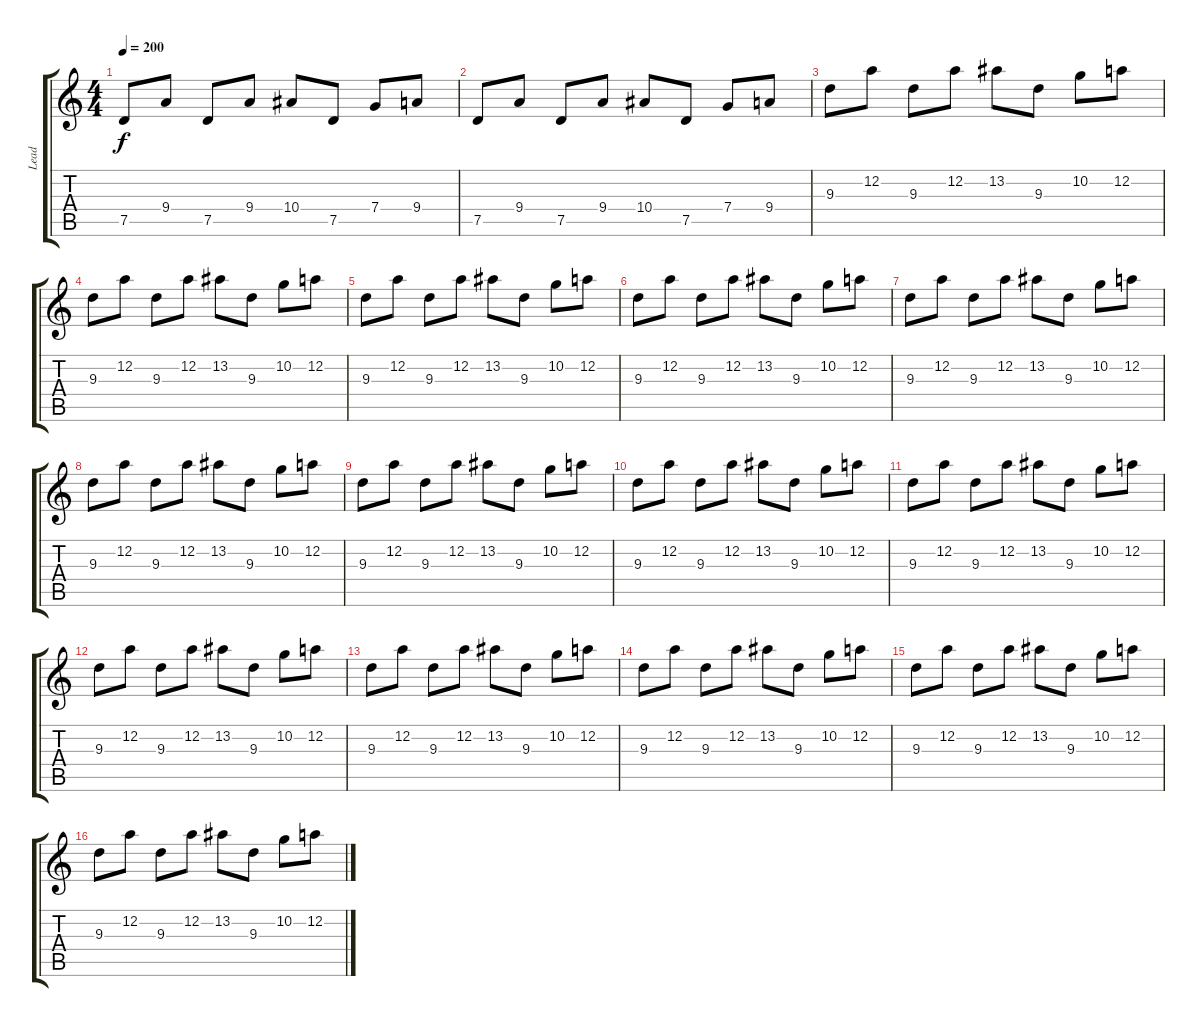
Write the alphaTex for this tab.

\track ("Lead" "Lead") {instrument distortionguitar}
\staff {score tabs}
\tuning (D4 A3 F3 C3 G2 D2) {hide}
\ts (4 4)
\tempo 200
\clef g2
\ks c
7.5.8{dy f} 9.4.8 7.5.8 9.4.8 10.4.8 7.5.8 7.4.8 9.4.8 |
7.5.8 9.4.8 7.5.8 9.4.8 10.4.8 7.5.8 7.4.8 9.4.8 |
9.3.8 12.2.8 9.3.8 12.2.8 13.2.8 9.3.8 10.2.8 12.2.8 |
9.3.8 12.2.8 9.3.8 12.2.8 13.2.8 9.3.8 10.2.8 12.2.8 |
9.3.8 12.2.8 9.3.8 12.2.8 13.2.8 9.3.8 10.2.8 12.2.8 |
9.3.8 12.2.8 9.3.8 12.2.8 13.2.8 9.3.8 10.2.8 12.2.8 |
9.3.8 12.2.8 9.3.8 12.2.8 13.2.8 9.3.8 10.2.8 12.2.8 |
9.3.8 12.2.8 9.3.8 12.2.8 13.2.8 9.3.8 10.2.8 12.2.8 |
9.3.8 12.2.8 9.3.8 12.2.8 13.2.8 9.3.8 10.2.8 12.2.8 |
9.3.8 12.2.8 9.3.8 12.2.8 13.2.8 9.3.8 10.2.8 12.2.8 |
9.3.8 12.2.8 9.3.8 12.2.8 13.2.8 9.3.8 10.2.8 12.2.8 |
9.3.8 12.2.8 9.3.8 12.2.8 13.2.8 9.3.8 10.2.8 12.2.8 |
9.3.8 12.2.8 9.3.8 12.2.8 13.2.8 9.3.8 10.2.8 12.2.8 |
9.3.8 12.2.8 9.3.8 12.2.8 13.2.8 9.3.8 10.2.8 12.2.8 |
9.3.8 12.2.8 9.3.8 12.2.8 13.2.8 9.3.8 10.2.8 12.2.8 |
9.3.8 12.2.8 9.3.8 12.2.8 13.2.8 9.3.8 10.2.8 12.2.8
